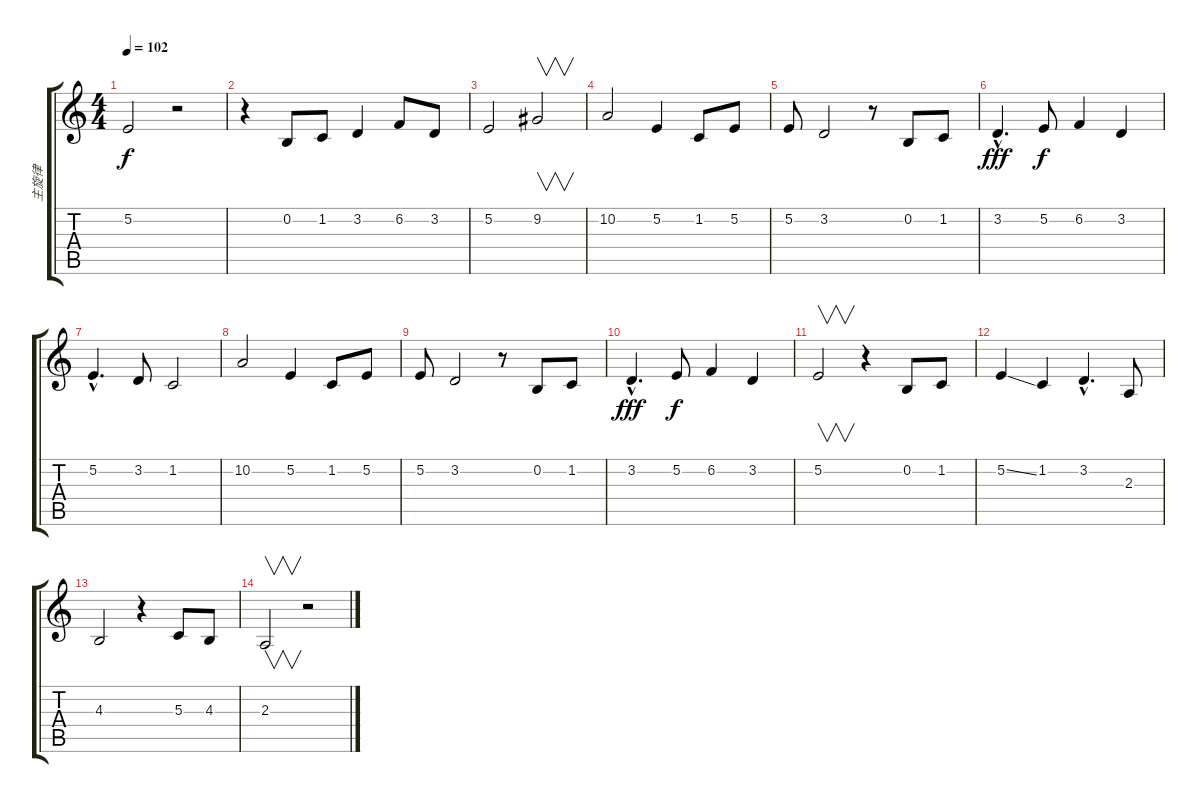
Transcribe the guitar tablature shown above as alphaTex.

\track ("主旋律" "主旋律") {instrument panflute}
\staff {score tabs}
\tuning (E4 B3 G3 D3 A2 E2) {hide}
\ts (4 4)
\tempo 102
\clef g2
\ks c
5.2.2{dy f} r.2 |
r.4 0.2.8 1.2.8 3.2.4 6.2.8 3.2.8 |
5.2.2 9.2.2{v} |
10.2.2 5.2.4 1.2.8 5.2.8 |
5.2.8 3.2.2 r.8 0.2.8 1.2.8 |
3.2{hac}.4{d dy fff} 5.2.8{dy f} 6.2.4 3.2.4 |
5.2{hac}.4{d} 3.2.8 1.2.2 |
10.2.2 5.2.4 1.2.8 5.2.8 |
5.2.8 3.2.2 r.8 0.2.8 1.2.8 |
3.2{hac}.4{d dy fff} 5.2.8{dy f} 6.2.4 3.2.4 |
5.2.2{v} r.4 0.2.8 1.2.8 |
5.2{ss}.4 1.2.4 3.2{hac}.4{d} 2.3.8 |
4.3.2 r.4 5.3.8 4.3.8 |
2.3.2{v} r.2
